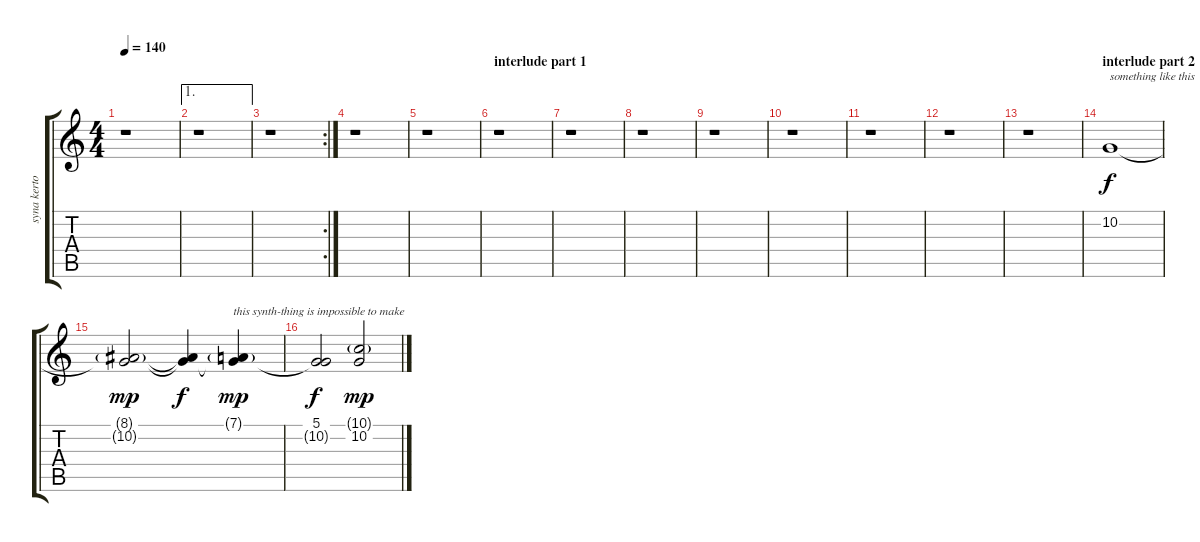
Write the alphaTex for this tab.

\track ("syna kertosäkeessä" "syna kerto") {instrument stringensemble1}
\staff {score tabs}
\tuning (D4 A3 F3 C3 G2 D2) {hide}
\ts (4 4)
\tempo 140
\clef g2
\ks c
r.1{dy f} |
\ae 1
r.1 |
\rc 2
r.1 |
r.1 |
r.1 |
\section ("" "interlude part 1")
r.1 |
r.1 |
r.1 |
r.1 |
r.1 |
r.1 |
r.1 |
r.1 |
\section ("" "interlude part 2")
10.2.1{txt "something like this"} |
(8.1{g} 10.2{t}).2{dy mp} (8.1{t} 10.2{t}).4{dy f} (7.1{g} 10.2{t}).4{txt "this synth-thing is impossible to make" dy mp} |
(5.1 10.2{t}).2{dy f} (10.1{g} 10.2).2{dy mp}
